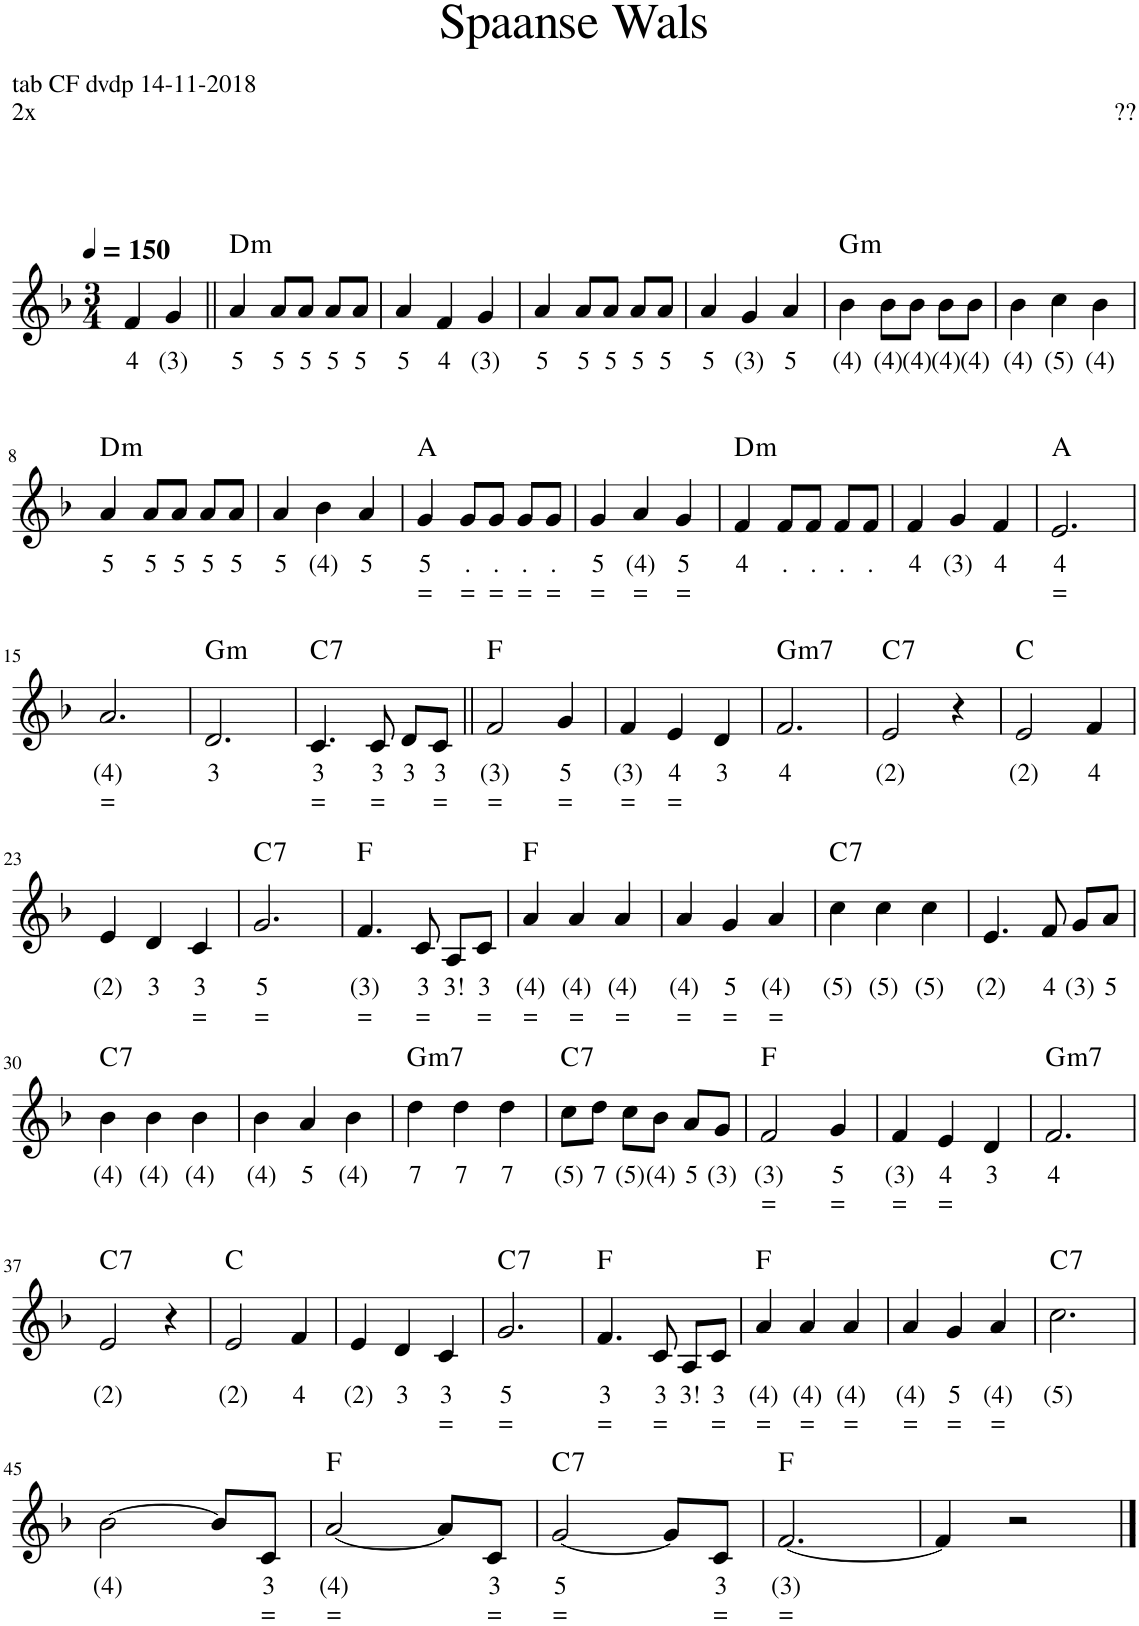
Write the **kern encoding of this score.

**kern	**text	**text	**harte
*part1	*part1	*part1	*part1
*staff1	*staff1	*staff1	*
*I"Stem	*	*	*
*I'Stm.	*	*	*
*clefG2	*	*	*
*k[b-]	*	*	*
*M3/4	*	*	*
*MM150	*	*	*
=1	=1	=1	=1
!	!LO:LY:b	!	!
4f/	4	.	.
!	!LO:LY:b	!	!
4g/	(3)	.	.
=2||	=2||	=2||	=2||
!	!LO:LY:b	!	!LO:H:kt=m
4a/	5	.	D:min
!	!LO:LY:b	!	!
8a/L	5	.	.
!	!LO:LY:b	!	!
8a/J	5	.	.
!	!LO:LY:b	!	!
8a/L	5	.	.
!	!LO:LY:b	!	!
8a/J	5	.	.
=3	=3	=3	=3
!	!LO:LY:b	!	!
4a/	5	.	.
!	!LO:LY:b	!	!
4f/	4	.	.
!	!LO:LY:b	!	!
4g/	(3)	.	.
=4	=4	=4	=4
!	!LO:LY:b	!	!
4a/	5	.	.
!	!LO:LY:b	!	!
8a/L	5	.	.
!	!LO:LY:b	!	!
8a/J	5	.	.
!	!LO:LY:b	!	!
8a/L	5	.	.
!	!LO:LY:b	!	!
8a/J	5	.	.
=5	=5	=5	=5
!	!LO:LY:b	!	!
4a/	5	.	.
!	!LO:LY:b	!	!
4g/	(3)	.	.
!	!LO:LY:b	!	!
4a/	5	.	.
=6	=6	=6	=6
!	!LO:LY:b	!	!LO:H:kt=m
4b-\	(4)	.	G:min
!	!LO:LY:b	!	!
8b-\L	(4)	.	.
!	!LO:LY:b	!	!
8b-\J	(4)	.	.
!	!LO:LY:b	!	!
8b-\L	(4)	.	.
!	!LO:LY:b	!	!
8b-\J	(4)	.	.
=7	=7	=7	=7
!	!LO:LY:b	!	!
4b-\	(4)	.	.
!	!LO:LY:b	!	!
4cc\	(5)	.	.
!	!LO:LY:b	!	!
4b-\	(4)	.	.
!!LO:LB:g=z
=8	=8	=8	=8
!	!LO:LY:b	!	!LO:H:kt=m
4a/	5	.	D:min
!	!LO:LY:b	!	!
8a/L	5	.	.
!	!LO:LY:b	!	!
8a/J	5	.	.
!	!LO:LY:b	!	!
8a/L	5	.	.
!	!LO:LY:b	!	!
8a/J	5	.	.
=9	=9	=9	=9
!	!LO:LY:b	!	!
4a/	5	.	.
!	!LO:LY:b	!	!
4b-\	(4)	.	.
!	!LO:LY:b	!	!
4a/	5	.	.
=10	=10	=10	=10
!	!LO:LY:b	!LO:LY:b	!
4g/	5	=	A:maj
!	!LO:LY:b	!LO:LY:b	!
8g/L	.	=	.
!	!LO:LY:b	!LO:LY:b	!
8g/J	.	=	.
!	!LO:LY:b	!LO:LY:b	!
8g/L	.	=	.
!	!LO:LY:b	!LO:LY:b	!
8g/J	.	=	.
=11	=11	=11	=11
!	!LO:LY:b	!LO:LY:b	!
4g/	5	=	.
!	!LO:LY:b	!LO:LY:b	!
4a/	(4)	=	.
!	!LO:LY:b	!LO:LY:b	!
4g/	5	=	.
=12	=12	=12	=12
!	!LO:LY:b	!	!LO:H:kt=m
4f/	4	.	D:min
!	!LO:LY:b	!	!
8f/L	.	.	.
!	!LO:LY:b	!	!
8f/J	.	.	.
!	!LO:LY:b	!	!
8f/L	.	.	.
!	!LO:LY:b	!	!
8f/J	.	.	.
=13	=13	=13	=13
!	!LO:LY:b	!	!
4f/	4	.	.
!	!LO:LY:b	!	!
4g/	(3)	.	.
!	!LO:LY:b	!	!
4f/	4	.	.
=14	=14	=14	=14
!	!LO:LY:b	!LO:LY:b	!
2.e/	4	=	A:maj
!!LO:LB:g=z
=15	=15	=15	=15
!	!LO:LY:b	!LO:LY:b	!
2.a/	(4)	=	.
=16	=16	=16	=16
!	!LO:LY:b	!	!LO:H:kt=m
2.d/	3	.	G:min
=17	=17	=17	=17
!	!LO:LY:b	!LO:LY:b	!LO:H:kt=7
4.c/	3	=	C:7
!	!LO:LY:b	!LO:LY:b	!
8c/	3	=	.
!	!LO:LY:b	!	!
8d/L	3	.	.
!	!LO:LY:b	!LO:LY:b	!
8c/J	3	=	.
=18||	=18||	=18||	=18||
!	!LO:LY:b	!LO:LY:b	!
2f/	(3)	=	F:maj
!	!LO:LY:b	!LO:LY:b	!
4g/	5	=	.
=19	=19	=19	=19
!	!LO:LY:b	!LO:LY:b	!
4f/	(3)	=	.
!	!LO:LY:b	!LO:LY:b	!
4e/	4	=	.
!	!LO:LY:b	!	!
4d/	3	.	.
=20	=20	=20	=20
!	!LO:LY:b	!	!LO:H:kt=m7
2.f/	4	.	G:min7
=21	=21	=21	=21
!	!LO:LY:b	!	!LO:H:kt=7
2e/	(2)	.	C:7
4r	.	.	.
=22	=22	=22	=22
!	!LO:LY:b	!	!
2e/	(2)	.	C:maj
!	!LO:LY:b	!	!
4f/	4	.	.
!!LO:LB:g=z
=23	=23	=23	=23
!	!LO:LY:b	!	!
4e/	(2)	.	.
!	!LO:LY:b	!	!
4d/	3	.	.
!	!LO:LY:b	!LO:LY:b	!
4c/	3	=	.
=24	=24	=24	=24
!	!LO:LY:b	!LO:LY:b	!LO:H:kt=7
2.g/	5	=	C:7
=25	=25	=25	=25
!	!LO:LY:b	!LO:LY:b	!
4.f/	(3)	=	F:maj
!	!LO:LY:b	!LO:LY:b	!
8c/	3	=	.
!	!LO:LY:b	!	!
8A/L	3!	.	.
!	!LO:LY:b	!LO:LY:b	!
8c/J	3	=	.
=26	=26	=26	=26
!	!LO:LY:b	!LO:LY:b	!
4a/	(4)	=	F:maj
!	!LO:LY:b	!LO:LY:b	!
4a/	(4)	=	.
!	!LO:LY:b	!LO:LY:b	!
4a/	(4)	=	.
=27	=27	=27	=27
!	!LO:LY:b	!LO:LY:b	!
4a/	(4)	=	.
!	!LO:LY:b	!LO:LY:b	!
4g/	5	=	.
!	!LO:LY:b	!LO:LY:b	!
4a/	(4)	=	.
=28	=28	=28	=28
!	!LO:LY:b	!	!LO:H:kt=7
4cc\	(5)	.	C:7
!	!LO:LY:b	!	!
4cc\	(5)	.	.
!	!LO:LY:b	!	!
4cc\	(5)	.	.
=29	=29	=29	=29
!	!LO:LY:b	!	!
4.e/	(2)	.	.
!	!LO:LY:b	!	!
8f/	4	.	.
!	!LO:LY:b	!	!
8g/L	(3)	.	.
!	!LO:LY:b	!	!
8a/J	5	.	.
!!LO:LB:g=z
=30	=30	=30	=30
!	!LO:LY:b	!	!LO:H:kt=7
4b-\	(4)	.	C:7
!	!LO:LY:b	!	!
4b-\	(4)	.	.
!	!LO:LY:b	!	!
4b-\	(4)	.	.
=31	=31	=31	=31
!	!LO:LY:b	!	!
4b-\	(4)	.	.
!	!LO:LY:b	!	!
4a/	5	.	.
!	!LO:LY:b	!	!
4b-\	(4)	.	.
=32	=32	=32	=32
!	!LO:LY:b	!	!LO:H:kt=m7
4dd\	7	.	G:min7
!	!LO:LY:b	!	!
4dd\	7	.	.
!	!LO:LY:b	!	!
4dd\	7	.	.
=33	=33	=33	=33
!	!LO:LY:b	!	!LO:H:kt=7
8cc\L	(5)	.	C:7
!	!LO:LY:b	!	!
8dd\J	7	.	.
!	!LO:LY:b	!	!
8cc\L	(5)	.	.
!	!LO:LY:b	!	!
8b-\J	(4)	.	.
!	!LO:LY:b	!	!
8a/L	5	.	.
!	!LO:LY:b	!	!
8g/J	(3)	.	.
=34	=34	=34	=34
!	!LO:LY:b	!LO:LY:b	!
2f/	(3)	=	F:maj
!	!LO:LY:b	!LO:LY:b	!
4g/	5	=	.
=35	=35	=35	=35
!	!LO:LY:b	!LO:LY:b	!
4f/	(3)	=	.
!	!LO:LY:b	!LO:LY:b	!
4e/	4	=	.
!	!LO:LY:b	!	!
4d/	3	.	.
=36	=36	=36	=36
!	!LO:LY:b	!	!LO:H:kt=m7
2.f/	4	.	G:min7
!!LO:LB:g=z
=37	=37	=37	=37
!	!LO:LY:b	!	!LO:H:kt=7
2e/	(2)	.	C:7
4r	.	.	.
=38	=38	=38	=38
!	!LO:LY:b	!	!
2e/	(2)	.	C:maj
!	!LO:LY:b	!	!
4f/	4	.	.
=39	=39	=39	=39
!	!LO:LY:b	!	!
4e/	(2)	.	.
!	!LO:LY:b	!	!
4d/	3	.	.
!	!LO:LY:b	!LO:LY:b	!
4c/	3	=	.
=40	=40	=40	=40
!	!LO:LY:b	!LO:LY:b	!LO:H:kt=7
2.g/	5	=	C:7
=41	=41	=41	=41
!	!LO:LY:b	!LO:LY:b	!
4.f/	3	=	F:maj
!	!LO:LY:b	!LO:LY:b	!
8c/	3	=	.
!	!LO:LY:b	!	!
8A/L	3!	.	.
!	!LO:LY:b	!LO:LY:b	!
8c/J	3	=	.
=42	=42	=42	=42
!	!LO:LY:b	!LO:LY:b	!
4a/	(4)	=	F:maj
!	!LO:LY:b	!LO:LY:b	!
4a/	(4)	=	.
!	!LO:LY:b	!LO:LY:b	!
4a/	(4)	=	.
=43	=43	=43	=43
!	!LO:LY:b	!LO:LY:b	!
4a/	(4)	=	.
!	!LO:LY:b	!LO:LY:b	!
4g/	5	=	.
!	!LO:LY:b	!LO:LY:b	!
4a/	(4)	=	.
=44	=44	=44	=44
!	!LO:LY:b	!	!LO:H:kt=7
2.cc\	(5)	.	C:7
!!LO:LB:g=z
=45	=45	=45	=45
!	!LO:LY:b	!	!
[2b-\	(4)	.	.
8b-/L]	.	.	.
!	!LO:LY:b	!LO:LY:b	!
8c/J	3	=	.
=46	=46	=46	=46
!	!LO:LY:b	!LO:LY:b	!
[2a/	(4)	=	F:maj
8a/L]	.	.	.
!	!LO:LY:b	!LO:LY:b	!
8c/J	3	=	.
=47	=47	=47	=47
!	!LO:LY:b	!LO:LY:b	!LO:H:kt=7
[2g/	5	=	C:7
8g/L]	.	.	.
!	!LO:LY:b	!LO:LY:b	!
8c/J	3	=	.
=48	=48	=48	=48
!	!LO:LY:b	!LO:LY:b	!
[2.f/	(3)	=	F:maj
=49	=49	=49	=49
4f/]	.	.	.
2r	.	.	.
==	==	==	==
*-	*-	*-	*-
